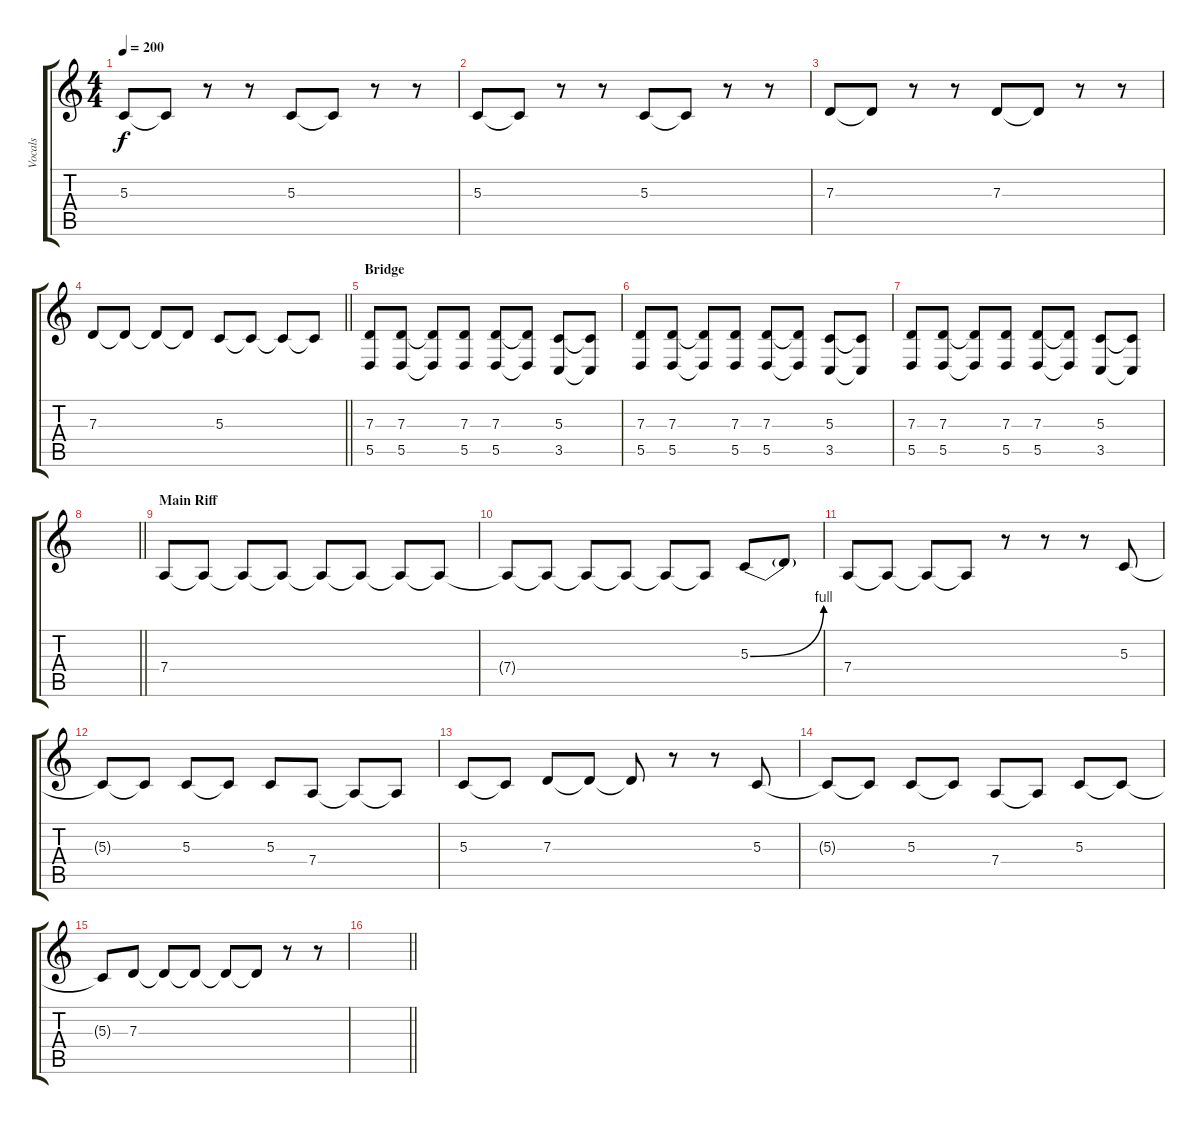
\track ("Vocals" "Vocals") {instrument tenorsax}
\staff {score tabs}
\tuning (E4 B3 G3 D3 A2 E2) {hide}
\ts (4 4)
\tempo 200
\clef g2
\ks c
5.3.8{dy f} 5.3{t}.8 r.8 r.8 5.3.8 5.3{t}.8 r.8 r.8 |
5.3.8 5.3{t}.8 r.8 r.8 5.3.8 5.3{t}.8 r.8 r.8 |
7.3.8 7.3{t}.8 r.8 r.8 7.3.8 7.3{t}.8 r.8 r.8 |
\barLineRight lightlight
7.3.8 7.3{t}.8 7.3{t}.8 7.3{t}.8 5.3.8 5.3{t}.8 5.3{t}.8 5.3{t}.8 |
\section ("" "Bridge")
(7.3 5.5).8 (7.3 5.5).8 (7.3{t} 5.5{t}).8 (7.3 5.5).8 (7.3 5.5).8 (7.3{t} 5.5{t}).8 (5.3 3.5).8 (5.3{t} 3.5{t}).8 |
(7.3 5.5).8 (7.3 5.5).8 (7.3{t} 5.5{t}).8 (7.3 5.5).8 (7.3 5.5).8 (7.3{t} 5.5{t}).8 (5.3 3.5).8 (5.3{t} 3.5{t}).8 |
(7.3 5.5).8 (7.3 5.5).8 (7.3{t} 5.5{t}).8 (7.3 5.5).8 (7.3 5.5).8 (7.3{t} 5.5{t}).8 (5.3 3.5).8 (5.3{t} 3.5{t}).8 |
\barLineRight lightlight
|
\section ("" "Main Riff")
7.4.8 7.4{t}.8 7.4{t}.8 7.4{t}.8 7.4{t}.8 7.4{t}.8 7.4{t}.8 7.4{t}.8 |
7.4{t}.8 7.4{t}.8 7.4{t}.8 7.4{t}.8 7.4{t}.8 7.4{t}.8 5.3{be (bend 0 0 60 4)}.8 5.3{t}.8 |
7.4.8 7.4{t}.8 7.4{t}.8 7.4{t}.8 r.8 r.8 r.8 5.3.8 |
5.3{t}.8 5.3{t}.8 5.3.8 5.3{t}.8 5.3.8 7.4.8 7.4{t}.8 7.4{t}.8 |
5.3.8 5.3{t}.8 7.3.8 7.3{t}.8 7.3{t}.8 r.8 r.8 5.3.8 |
5.3{t}.8 5.3{t}.8 5.3.8 5.3{t}.8 7.4.8 7.4{t}.8 5.3.8 5.3{t}.8 |
5.3{t}.8 7.3.8 7.3{t}.8 7.3{t}.8 7.3{t}.8 7.3{t}.8 r.8 r.8 |
\barLineRight lightlight
